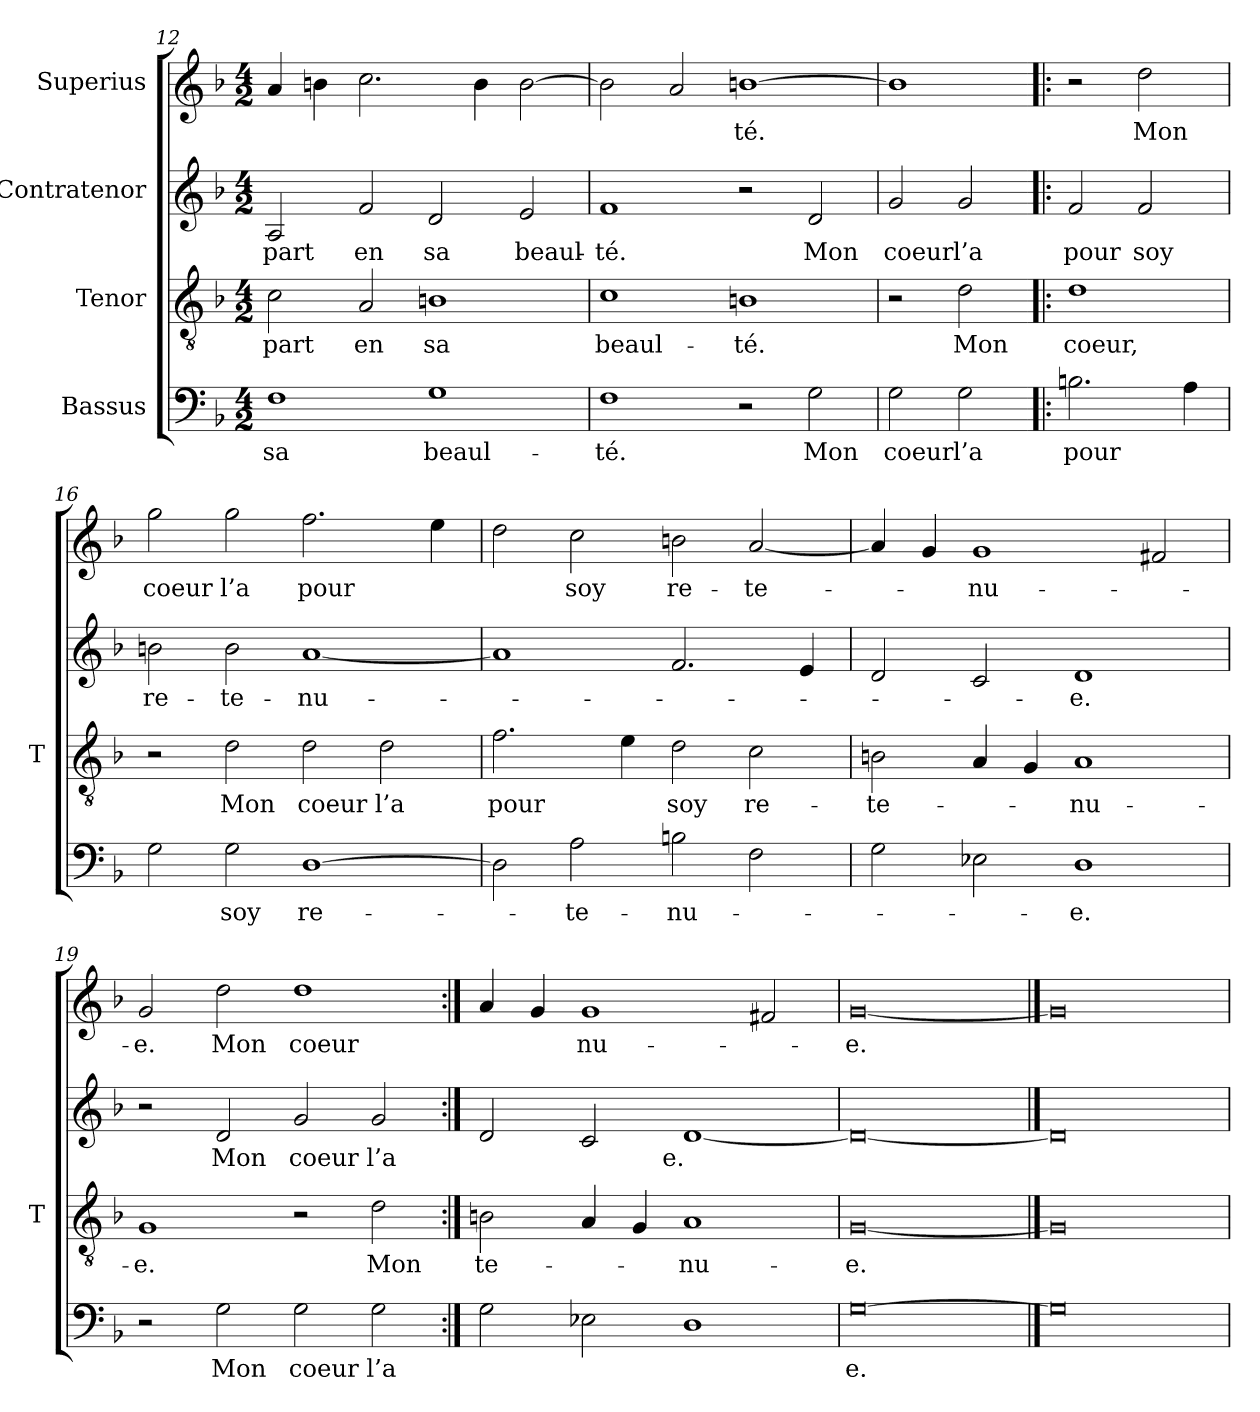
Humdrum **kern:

**kern	**text	**kern	**text	**kern	**text	**kern	**text
*part4	*part4	*part3	*part3	*part2	*part2	*part1	*part1
*staff4	*staff4	*staff3	*staff3	*staff2	*staff2	*staff1	*staff1
*I"Bassus	*	*I"Tenor	*	*I"Contratenor	*	*I"Superius	*
*	*	*I'T	*	*	*	*	*
*clefF4	*	*clefGv2	*	*clefG2	*	*clefG2	*
*k[b-]	*	*k[b-]	*	*k[b-]	*	*k[b-]	*
*M4/2	*	*M4/2	*	*M4/2	*	*M4/2	*
=12	=12	=12	=12	=12	=12	=12	=12
1F	-sa	2c	-part	2A	-part	4a	.
.	.	.	.	.	.	4b	.
.	.	2A	-en	2f	-en	2.cc	.
1G	beaul-	1Bn	-sa	2d	-sa	.	.
.	.	.	.	.	.	4b	.
.	.	.	.	2e	beaul-	[2bi	.
=13	=13	=13	=13	=13	=13	=13	=13
1F	-té.	1c	beaul-	1f	-té.	2bi]	.
.	.	.	.	.	.	2a	.
2r	.	1Bn	-té.	2r	.	[1b	-té.
2G	-Mon	.	.	2d	-Mon	.	.
=14	=14	=14	=14	=14	=14	=14	=14
2G	-coeur	2r	.	2g	-coeur	1b]	.
2G	-l’a	2d	-Mon	2g	-l’a	.	.
=15!|:	=15!|:	=15!|:	=15!|:	=15!|:	=15!|:	=15!|:	=15!|:
2.B	-pour	1d	-coeur,	2f	-pour	2r	.
.	.	.	.	2f	-soy	2dd	-Mon
4A	.	.	.	.	.	.	.
=16	=16	=16	=16	=16	=16	=16	=16
2G	.	2r	.	2bn	re-	2gg	-coeur
2G	-soy	2d	-Mon	2b	te-	2gg	-l’a
[1D	re-	2d	-coeur	[1a	nu-	2.ff	-pour
.	.	2d	-l’a	.	.	.	.
.	.	.	.	.	.	4ee	.
=17	=17	=17	=17	=17	=17	=17	=17
2D]	.	2.f	-pour	1a]	.	2dd	.
2A	te-	.	.	.	.	2cc	-soy
.	.	4e	.	.	.	.	.
2B	nu-	2d	-soy	2.f	.	2b	re-
2F	.	2c	re-	.	.	[2a	te-
.	.	.	.	4e	.	.	.
=18	=18	=18	=18	=18	=18	=18	=18
2G	.	2Bn	te-	2d	.	4a]	.
.	.	.	.	.	.	4g	.
2E-X	.	4A	.	2c	.	1g	nu-
.	.	4G	.	.	.	.	.
1D	-e.	1A	nu-	1d	-e.	.	.
.	.	.	.	.	.	2f#X	.
=19	=19	=19	=19	=19	=19	=19	=19
2r	.	1G	-e.	2r	.	2g	-e.
2G	-Mon	.	.	2d	-Mon	2dd	-Mon
2G	-coeur	2r	.	2g	-coeur	1dd	-coeur
2G	-l’a	2d	-Mon	2g	-l’a	.	.
=20:|!	=20:|!	=20:|!	=20:|!	=20:|!	=20:|!	=20:|!	=20:|!
2G	--	2Bn	- te-	2d	--	4a	--
.	.	.	.	.	.	4g	.
2E-X	.	4A	.	2c	.	1g	nu-
.	.	4G	.	.	.	.	.
1D	.	1A	nu-	[1d	-e.	.	.
.	.	.	.	.	.	2f#X	.
=21	=21	=21	=21	=21	=21	=21	=21
[0G	-e.	[0G	-e.	0d_	.	[0g	-e.
==22	==22	==22	==22	==22	==22	==22	==22
0G]	.	0G]	.	0d]	.	0g]	.
=	=	=	=	=	=	=	=
*-	*-	*-	*-	*-	*-	*-	*-
